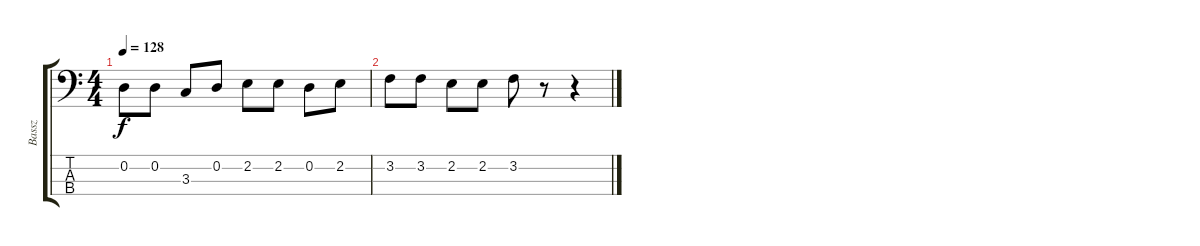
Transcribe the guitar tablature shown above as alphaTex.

\track ("Bassz" "Bassz") {instrument electricbassfinger}
\staff {score tabs}
\tuning (G2 D2 A1 E1) {hide}
\ts (4 4)
\tempo 128
\clef f4
\ks c
0.2.8{dy f} 0.2.8 3.3.8 0.2.8 2.2.8 2.2.8 0.2.8 2.2.8 |
3.2.8 3.2.8 2.2.8 2.2.8 3.2.8 r.8 r.4
